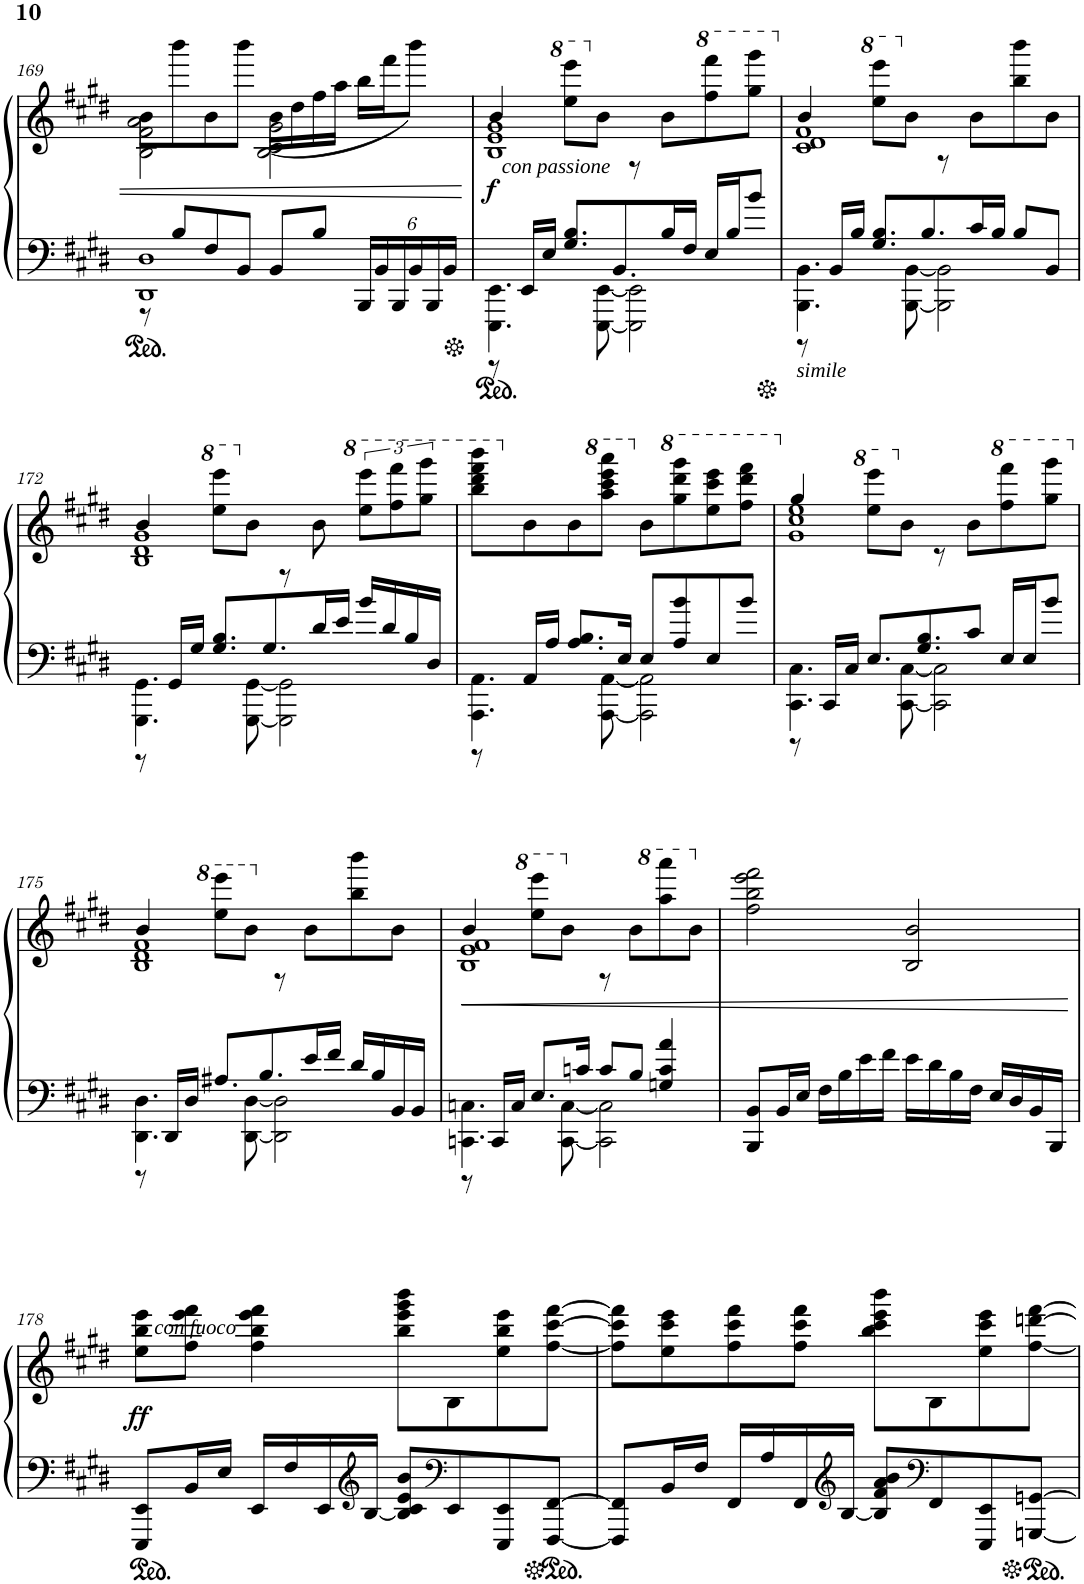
**kern	**kern	**dynam
*part1	*part1	*part1
*staff2	*staff1	*staff1/2
*I"Piano	*	*
*I'Pno.	*	*
!!LO:PB:g=z
*clefF4	*clefG2	*
*k[f#c#g#d#]	*k[f#c#g#d#]	*
*M4/4	*M4/4	*
=169	=169	=169
*^	*^	*
1DD# 1D#	8r	2B\ 2f#\ 2a\	8b\L	.
.	8B/L	.	8bbb\	.
.	8F#/	.	8b\	.
.	8BB/J	.	8bbb\J	.
.	8BB/L	2B\ 2c#\ 2g#\	(16b\LL	.
.	.	.	16dd#\	.
.	8B/J	.	16ff#\	.
.	.	.	16aa\JJ	.
*	*Xbrackettup	*	*	*
.	24BBB/LL	.	16bb\LL	.
.	24BB/	.	.	.
.	.	.	16fff#\J	.
.	24BBB/	.	.	.
.	24BB/	.	8bbb\J)	.
.	24BBB/	.	.	.
.	24BB/JJ	.	.	.
=170	=170	=170	=170	=170
!	!	!LO:TX:b:i:t=con passione	!	!
!	!	!	!	!LO:DY:b
4.EEE\ 4.EE\	8r	1B 1e 1g#	4b/	f
.	16EE/LL	.	.	.
.	16E/JJ	.	.	.
*	*	*8va	*	*
.	8.G#/ 8.B/L	.	8eee\ 8eeee\L	.
*	*	*X8va	*	*
[8EEE\ [8EE\	.	.	8b\J	.
.	8.BB/	.	.	.
2EEE\] 2EE\]	.	.	8r	.
.	16B/L	.	8b\L	.
.	16F#/JJ	.	.	.
*	*	*8va	*	*
.	16E/LL	.	8fff#\ 8ffff#\	.
.	16B/J	.	.	.
.	8b/J	.	8ggg#\ 8gggg#\J	.
=171	=171	=171	=171	=171
!LO:TX:b:i:t=simile	!	!	!	!
4.BBB\ 4.BB\	8r	1c# 1d# 1f#	4b/	.
.	16BB/LL	.	.	.
.	16B/JJ	.	.	.
*	*	*8va	*	*
.	8.G#/ 8.B/L	.	8eee\ 8eeee\L	.
*	*	*X8va	*	*
[8BBB\ [8BB\	.	.	8b\J	.
.	8.B/	.	.	.
2BBB\] 2BB\]	.	.	8r	.
.	16c#/L	.	8b\L	.
.	16B/JJ	.	.	.
.	8B/L	.	8bb\ 8bbb\	.
.	8BB/J	.	8b\J	.
!!LO:LB:g=z	!!
=172	=172	=172	=172	=172
4.GGG#\ 4.GG#\	8r	1B 1d# 1g#	4b/	.
.	16GG#/LL	.	.	.
.	16G#/JJ	.	.	.
*	*	*8va	*	*
.	8.G#/ 8.B/L	.	8eee\ 8eeee\L	.
*	*	*X8va	*	*
[8GGG#\ [8GG#\	.	.	8b\J	.
.	8.G#/	.	.	.
2GGG#\] 2GG#\]	.	.	8r	.
.	16d#/L	.	8b\	.
.	16e/JJ	.	.	.
*	*	*8va	*	*
.	16b/LL	.	12eee\ 12eeee\L	.
.	16d#/	.	.	.
.	.	.	12fff#\ 12ffff#\	.
.	16B/	.	.	.
.	.	.	12ggg#\ 12gggg#\J	.
.	16D#/JJ	.	.	.
*	*	*v	*v	*
=173	=173	=173	=173
4.AAA\ 4.AA\	8r	8bbb\ 8dddd#\ 8ffff#\ 8bbbb\L	.
*	*	*X8va	*
.	16AA/LL	8b\	.
.	16A/JJ	.	.
.	8.A/ 8.B/L	8b\	.
*	*	*8va	*
[8AAA\ [8AA\	.	8aaa\ 8cccc#\ 8eeee\ 8aaaa\J	.
.	16E/Jk	.	.
*	*	*X8va	*
2AAA\] 2AA\]	8E/L	8b\L	.
*	*	*8va	*
.	8A/ 8b/	8ggg#\ 8dddd#\ 8gggg#\	.
.	8E/	8eee\ 8cccc#\ 8eeee\	.
.	8b/J	8fff#\ 8dddd#\ 8ffff#\J	.
=174	=174	=174	=174
*	*	*X8va	*
*	*	*^	*
4.CC#\ 4.C#\	8r	1g# 1cc# 1ee	4gg#/	.
.	16CC#/LL	.	.	.
.	16C#/JJ	.	.	.
*	*	*8va	*	*
.	8.E/L	.	8eee\ 8eeee\L	.
*	*	*X8va	*	*
[8CC#\ [8C#\	.	.	8b\J	.
.	8.G#/ 8.B/	.	.	.
2CC#\] 2C#\]	.	.	8r	.
.	8c#/J	.	8b\L	.
*	*	*8va	*	*
.	16E/LL	.	8fff#\ 8ffff#\	.
.	16E/J	.	.	.
.	8b/J	.	8ggg#\ 8gggg#\J	.
!!LO:LB:g=z	!!
=175	=175	=175	=175	=175
*	*	*X8va	*	*
4.DD#\ 4.D#\	8r	1B 1d# 1f#	4b/	.
.	16DD#/LL	.	.	.
.	16D#/JJ	.	.	.
*	*	*8va	*	*
.	8.A#X/L	.	8eee\ 8eeee\L	.
*	*	*X8va	*	*
[8DD#\ [8D#\	.	.	8b\J	.
.	8.B/	.	.	.
2DD#\] 2D#\]	.	.	8r	.
.	16e/L	.	8b\L	.
.	16f#/JJ	.	.	.
.	16d#/LL	.	8bb\ 8bbb\	.
.	16B/	.	.	.
.	16BB/	.	8b\J	.
.	16BB/JJ	.	.	.
=176	=176	=176	=176	=176
!	!	!	!	!LO:HP:b
4.CCn\ 4.Cn\	8r	1B 1e 1f#	4b/	<
.	16CC/LL	.	.	.
.	16C/JJ	.	.	.
*	*	*8va	*	*
.	8.E/L	.	8eee\ 8eeee\L	.
*	*	*X8va	*	*
[8CC\ [8C\	.	.	8b\J	.
.	16cn/Jk	.	.	.
2CC\] 2C\]	8c/L	.	8r	.
.	8B/J	.	8b\L	.
.	4Gn/ 4c/ 4a/	.	8aaa\ 8aaaa\	.
*	*	*X8va	*	*
.	.	.	8b\J	.
*v	*v	*	*	*
*	*v	*v	*
=177	=177	=177
8BBB/ 8BB/L	2ff#\ 2bb\ 2eee\ 2fff#\	.
16BB/L	.	.
16E/JJ	.	.
16F#\LL	.	.
16B\	.	.
16e\	.	.
16f#\JJ	.	.
16e\LL	2B/ 2b/	.
16d#\	.	.
16B\	.	.
16F#\JJ	.	.
16E/LL	.	.
16D#/	.	.
16BB/	.	.
16BBB/JJ	.	.
.	.	[
!!LO:LB:g=z
=178	=178	=178
!	!LO:TX:b:i:t=con fuoco	!
!	!	!LO:DY:b
8EEE/ 8EE/L	8ee\ 8bb\ 8eee\L	ff
16BB/L	8ff#\ 8eee\ 8fff#\J	.
16E/JJ	.	.
16EE/LL	4ff#\ 4bb\ 4eee\ 4fff#\	.
16F#/	.	.
16EE/	.	.
*clefG2	*	*
[16B/JJ	.	.
8B/] 8c#/ 8e/ 8b/L	8bb\ 8eee\ 8ggg#\ 8bbb\L	.
*clefF4	*	*
8EE/	8B\	.
8EEE/ 8EE/	8ee\ 8bb\ 8eee\	.
[8FFF#/ [8FF#/J	[8ff#\ [8ccc#\ [8fff#\J	.
=179	=179	=179
8FFF#/] 8FF#/]L	8ff#\] 8ccc#\] 8fff#\]L	.
16BB/L	8ee\ 8ccc#\ 8eee\	.
16F#/JJ	.	.
16FF#/LL	8ff#\ 8ccc#\ 8fff#\	.
16A/	.	.
16FF#/	8ff#\ 8ccc#\ 8fff#\J	.
*clefG2	*	*
[16B/JJ	.	.
8B/] 8f#/ 8a/ 8b/L	8bb\ 8ccc#\ 8eee\ 8bbb\L	.
*clefF4	*	*
8FF#/	8B\	.
8EEE/ 8EE/	8ee\ 8ccc#\ 8eee\	.
[8GGGn/ [8GGn/J	[8ff#\ [8dddn\ [8fff#\J	.
=	=	=
*-	*-	*-
